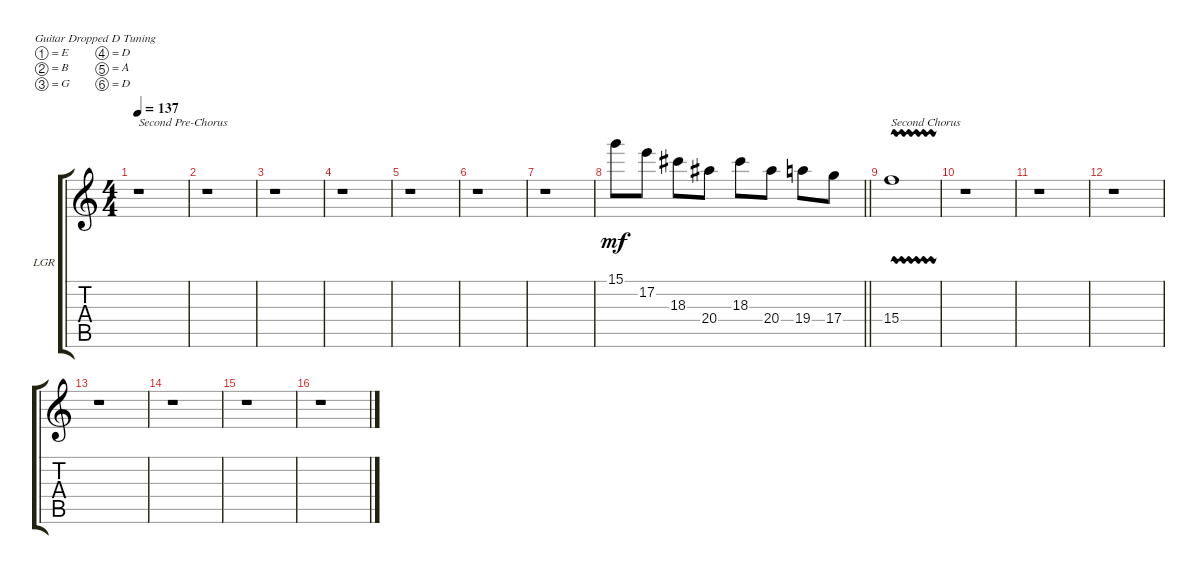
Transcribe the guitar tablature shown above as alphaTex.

\defaultSystemsLayout 4
\bracketExtendMode groupsimilarinstruments
\firstSystemTrackNameOrientation horizontal
\otherSystemsTrackNameOrientation horizontal
\track ("Lead Guitar(Right)" "LGR") {instrument distortionguitar}
\staff {score tabs}
\tuning (E4 B3 G3 D3 A2 D2)
\ts (4 4)
\tempo 137
\clef g2
\scale
0.333333
\ks c
r.1{txt "Second Pre-Chorus" dy mf} |
\scale
0.333333 r.1 |
\scale
0.333333 r.1 |
\scale
0.333333 r.1 |
\scale
0.333333 r.1 |
\scale
0.333333 r.1 |
\scale
0.333333 r.1 |
\scale
0.333333
\barLineRight lightlight
15.1.8 17.2.8 18.3.8 20.4.8 18.3.8 20.4.8 19.4.8 17.4.8 |
\scale
0.333333 15.4{vw}.1{txt "Second Chorus"} |
\scale
0.333333 r.1 |
\scale
0.333333 r.1 |
\scale
0.333333 r.1 |
\scale
0.333333 r.1 |
\scale
0.333333 r.1 |
\scale
0.333333 r.1 |
\scale
0.333333 r.1
